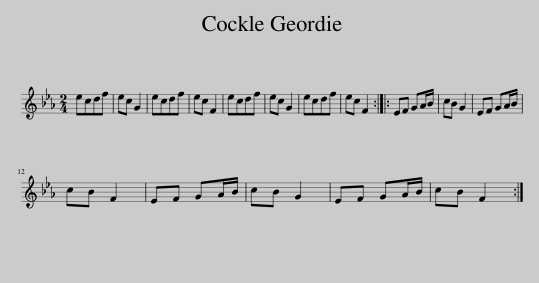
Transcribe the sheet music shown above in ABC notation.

X:1
L:1/8
M:2/4
I:linebreak $
K:Eb
V:1 treble
V:1
 ecdf | ec G2 | ecdf | ec F2 | ecdf | %5
 ec G2 | ecdf | ec F2 :: EF GA/B/ | cB G2 | %10
 EF GA/B/ |$ cB F2 | EF GA/B/ | cB G2 | EF GA/B/ | %15
 cB F2 :| %16
